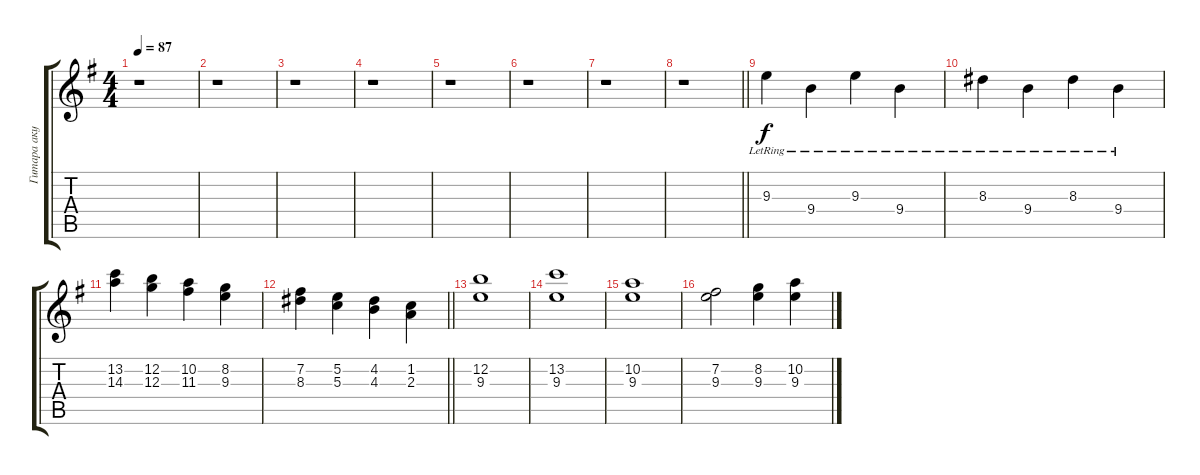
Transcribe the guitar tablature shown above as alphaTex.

\track ("Гитара акустика" "Гитара аку") {instrument acousticguitarnylon}
\staff {score tabs}
\tuning (E4 B3 G3 D3 A2 E2) {hide}
\ts (4 4)
\tempo 87
\clef g2
\ks eminor
r.1{dy f} |
r.1 |
r.1 |
r.1 |
r.1 |
r.1 |
r.1 |
\barLineRight lightlight
r.1 |
9.3{lr}.4 9.4{lr}.4 9.3{lr}.4 9.4{lr}.4 |
8.3{lr}.4 9.4{lr}.4 8.3{lr}.4 9.4{lr}.4 |
(13.2 14.3).4 (12.2 12.3).4 (10.2 11.3).4 (8.2 9.3).4 |
\barLineRight lightlight
(7.2 8.3).4 (5.2 5.3).4 (4.2 4.3).4 (1.2 2.3).4 |
(12.2 9.3).1 |
(13.2 9.3).1 |
(10.2 9.3).1 |
(7.2 9.3).2 (8.2 9.3).4 (10.2 9.3).4
